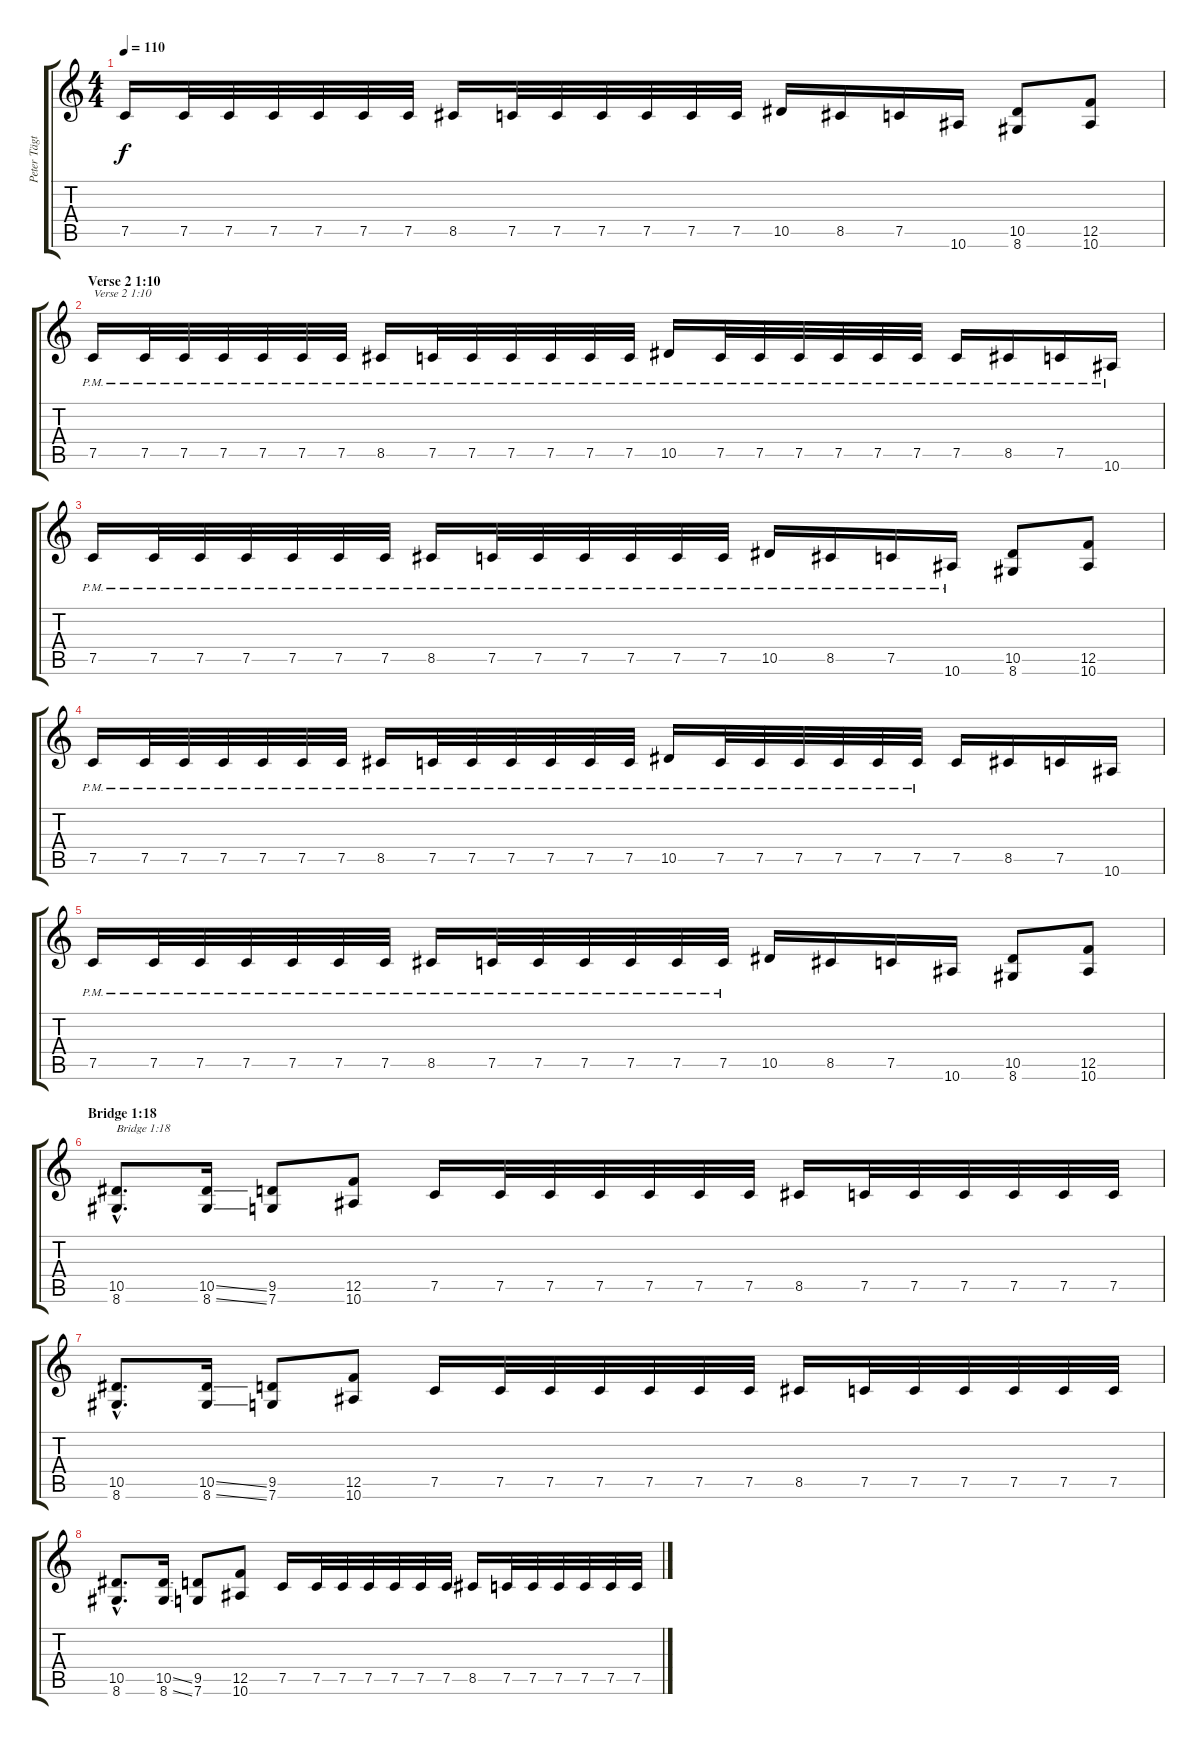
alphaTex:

\track ("Peter Tägtgren (Lead)" "Peter Tägt") {instrument overdrivenguitar}
\staff {score tabs}
\tuning (C4 G3 Eb3 Bb2 F2 C2) {hide}
\ts (4 4)
\tempo 110
\clef g2
\ks c
7.5.16{dy f} 7.5.32 7.5.32 7.5.32 7.5.32 7.5.32 7.5.32 8.5.16 7.5.32 7.5.32 7.5.32 7.5.32 7.5.32 7.5.32 10.5.16 8.5.16 7.5.16 10.6.16 (10.5 8.6).8 (12.5 10.6).8 |
\section ("" "Verse 2 1:10")
7.5{pm}.16{txt "Verse 2 1:10"} 7.5{pm}.32 7.5{pm}.32 7.5{pm}.32 7.5{pm}.32 7.5{pm}.32 7.5{pm}.32 8.5{pm}.16 7.5{pm}.32 7.5{pm}.32 7.5{pm}.32 7.5{pm}.32 7.5{pm}.32 7.5{pm}.32 10.5{pm}.16 7.5{pm}.32 7.5{pm}.32 7.5{pm}.32 7.5{pm}.32 7.5{pm}.32 7.5{pm}.32 7.5{pm}.16 8.5{pm}.16 7.5{pm}.16 10.6{pm}.16 |
7.5{pm}.16 7.5{pm}.32 7.5{pm}.32 7.5{pm}.32 7.5{pm}.32 7.5{pm}.32 7.5{pm}.32 8.5{pm}.16 7.5{pm}.32 7.5{pm}.32 7.5{pm}.32 7.5{pm}.32 7.5{pm}.32 7.5{pm}.32 10.5{pm}.16 8.5{pm}.16 7.5{pm}.16 10.6{pm}.16 (10.5 8.6).8 (12.5 10.6).8 |
7.5{pm}.16 7.5{pm}.32 7.5{pm}.32 7.5{pm}.32 7.5{pm}.32 7.5{pm}.32 7.5{pm}.32 8.5{pm}.16 7.5{pm}.32 7.5{pm}.32 7.5{pm}.32 7.5{pm}.32 7.5{pm}.32 7.5{pm}.32 10.5{pm}.16 7.5{pm}.32 7.5{pm}.32 7.5{pm}.32 7.5{pm}.32 7.5{pm}.32 7.5{pm}.32 7.5.16 8.5.16 7.5.16 10.6.16 |
7.5{pm}.16 7.5{pm}.32 7.5{pm}.32 7.5{pm}.32 7.5{pm}.32 7.5{pm}.32 7.5{pm}.32 8.5{pm}.16 7.5{pm}.32 7.5{pm}.32 7.5{pm}.32 7.5{pm}.32 7.5{pm}.32 7.5{pm}.32 10.5.16 8.5.16 7.5.16 10.6.16 (10.5 8.6).8 (12.5 10.6).8 |
\section ("" "Bridge 1:18")
(10.5{hac} 8.6{hac}).8{d txt "Bridge 1:18"} (10.5{ss} 8.6{ss}).16 (9.5 7.6).8 (12.5 10.6).8 7.5.16 7.5.32 7.5.32 7.5.32 7.5.32 7.5.32 7.5.32 8.5.16 7.5.32 7.5.32 7.5.32 7.5.32 7.5.32 7.5.32 |
(10.5{hac} 8.6{hac}).8{d} (10.5{ss} 8.6{ss}).16 (9.5 7.6).8 (12.5 10.6).8 7.5.16 7.5.32 7.5.32 7.5.32 7.5.32 7.5.32 7.5.32 8.5.16 7.5.32 7.5.32 7.5.32 7.5.32 7.5.32 7.5.32 |
(10.5{hac} 8.6{hac}).8{d} (10.5{ss} 8.6{ss}).16 (9.5 7.6).8 (12.5 10.6).8 7.5.16 7.5.32 7.5.32 7.5.32 7.5.32 7.5.32 7.5.32 8.5.16 7.5.32 7.5.32 7.5.32 7.5.32 7.5.32 7.5.32
